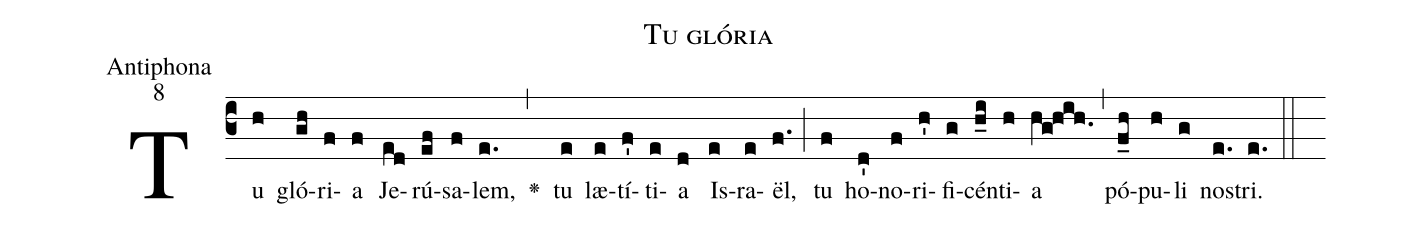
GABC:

name:Tu glória;
office-part:Antiphona;
mode:8;
%%
(c3)Tu(h) gló(gh)ri(f)a(f) Je(ed)rú(ef)sa(f)lem,(e.) <v>\greheightstar</v>(,) tu(e) læ(e)tí(f')ti(e)a(d) Is(e)ra(e)ël,(f.) (;) tu(f) ho(d')no(f)ri(h')fi(g)cén(h_i)ti(h)a(hg!hih.) (,) pó(f_h)pu(h)li(g) nos(e.)tri.(e.) (::)
